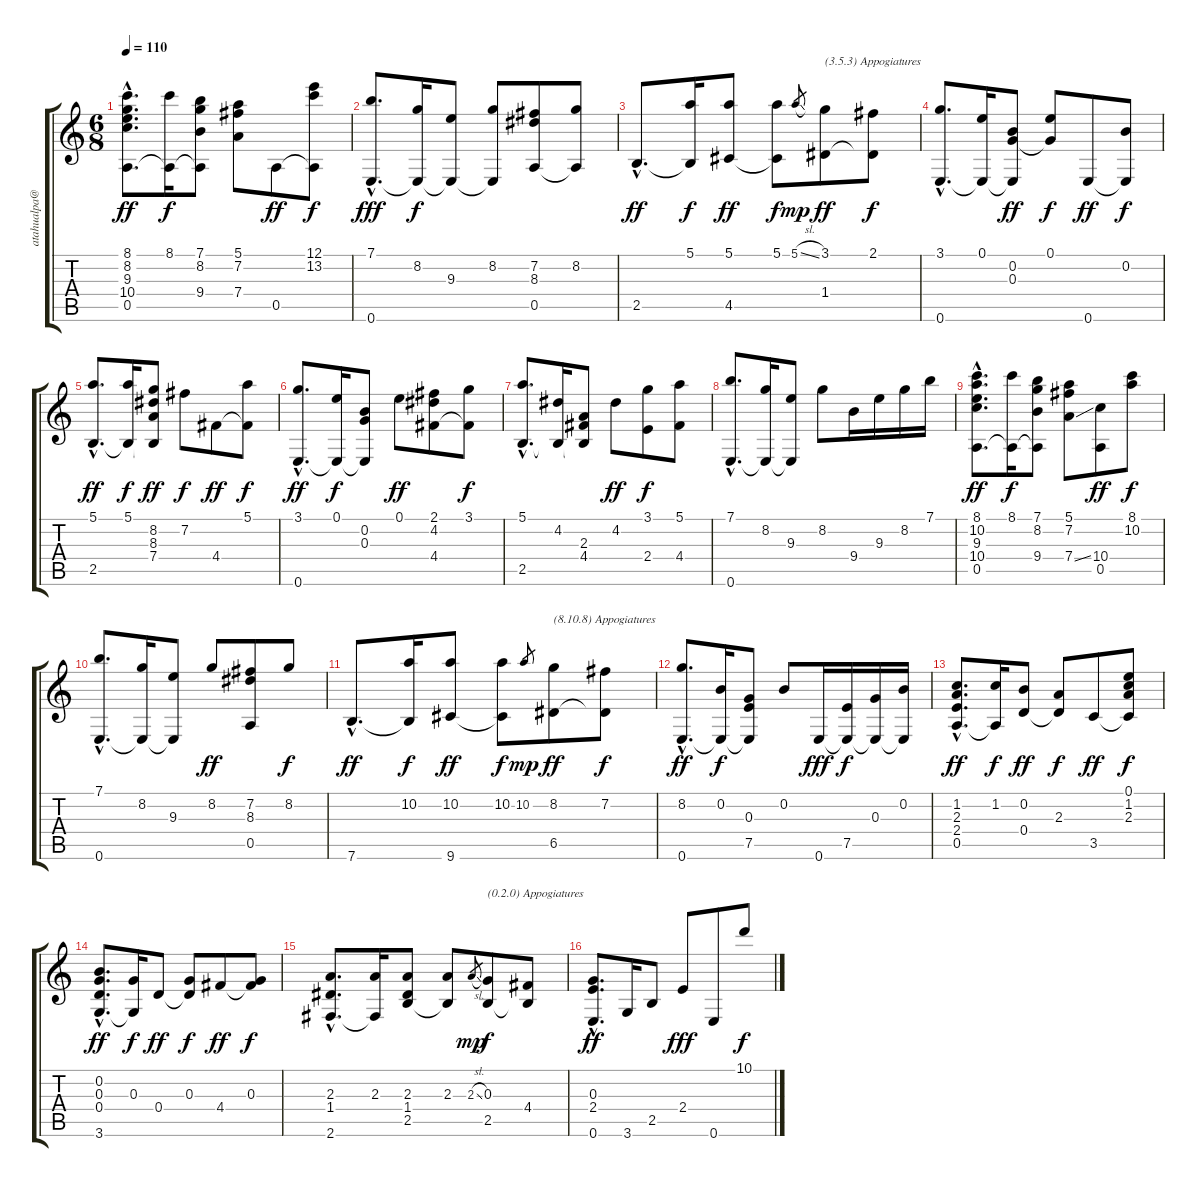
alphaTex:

\track ("" "atahualpa@") {instrument acousticguitarnylon}
\staff {score tabs}
\tuning (E4 B3 G3 D3 A2 E2) {hide}
\ts (6 8)
\tempo 110
\clef g2
\ks c
(8.1{hac} 8.2{hac} 9.3{hac} 10.4{hac} 0.5{hac}).8{d dy ff} (8.1 0.5{t}).16{dy f} (7.1 8.2 9.4 0.5{t}).8 (5.1 7.2 7.4).8 0.5.8{dy ff} (12.1 13.2 0.5{t}).8{dy f} |
(7.1{hac} 0.6{hac}).8{d dy fff} (8.2 0.6{t}).16{dy f} (9.3 0.6{t}).8 (8.2 0.6{t}).8 (7.2 8.3 0.5).8 (8.2 0.5{t}).8 |
2.5{hac}.8{d dy ff} (5.1 2.5{t}).16{dy f} (5.1 4.5).8{dy ff} (5.1 4.5{t}).8{dy f} 5.1{sl}.8{gr dy mp} (3.1 1.4).8{txt "(3.5.3) Appogiatures" dy ff} (2.1 1.4{t}).8{dy f} |
(3.1{hac} 0.6{hac}).8{d} (0.1 0.6{t}).16 (0.2 0.3 0.6{t}).8{dy ff} (0.1 0.3{t}).8{dy f} 0.6.8{dy ff} (0.2 0.6{t}).8{dy f} |
(5.1{hac} 2.5{hac}).8{d dy ff} (5.1 2.5{t}).16{dy f} (8.2 8.3 7.4 2.5{t}).8{dy ff} 7.2.8{dy f} 4.4.8{dy ff} (5.1 4.4{t}).8{dy f} |
(3.1{hac} 0.6{hac}).8{d dy ff} (0.1 0.6{t}).16{dy f} (0.2 0.3 0.6{t}).8 0.1.8{dy ff} (2.1 4.2 4.4).8 (3.1 4.4{t}).8{dy f} |
(5.1{hac} 2.5{hac}).8{d} (4.2 2.5{t}).16 (2.3 4.4 2.5{t}).8 4.2.8{dy ff} (3.1 2.4).8{dy f} (5.1 4.4).8 |
(7.1{hac} 0.6{hac}).8{d} (8.2 0.6{t}).16 (9.3 0.6{t}).8 8.2.8 9.4.16 9.3.16 8.2.16 7.1.16 |
(8.1{hac} 10.2{hac} 9.3{hac} 10.4{hac} 0.5{hac}).8{d dy ff} (8.1 0.5{t}).16{dy f} (7.1 8.2 9.4 0.5{t}).8 (5.1 7.2 7.4{ss}).8 (10.4 0.5).8{dy ff} (8.1 10.2).8{dy f} |
(7.1{hac} 0.6{hac}).8{d} (8.2 0.6{t}).16 (9.3 0.6{t}).8 8.2.8{dy ff} (7.2 8.3 0.5).8 8.2.8{dy f} |
7.6{hac}.8{d dy ff} (10.2 7.6{t}).16{dy f} (10.2 9.6).8{dy ff} (10.2 9.6{t}).8{dy f} 10.2.8{gr dy mp} (8.2 6.5).8{txt "(8.10.8) Appogiatures" dy ff} (7.2 6.5{t}).8{dy f} |
(8.2{hac} 0.6{hac}).8{d dy ff} (0.2 0.6{t}).16{dy f} (0.3 7.5 0.6{t}).8 0.2.8 0.6.16{dy fff} (7.5 0.6{t}).16{dy f} (0.3 0.6{t}).16 (0.2 0.6{t}).16 |
(1.2{hac} 2.3{hac} 2.4{hac} 0.5{hac}).8{d dy ff} (1.2 0.5{t}).16{dy f} (0.2 0.4).8{dy ff} (2.3 0.4{t}).8{dy f} 3.5.8{dy ff} (0.1 1.2 2.3 3.5{t}).8{dy f} |
(0.2{hac} 0.3{hac} 0.4{hac} 3.6{hac}).8{d dy ff} (0.3 3.6{t}).16{dy f} 0.4.8{dy ff} (0.3 0.4{t}).8{dy f} 4.4.8{dy ff} (0.3 4.4{t}).8{dy f} |
(2.3{hac} 1.4{hac} 2.6{hac}).8{d} (2.3 2.6{t}).16 (2.3 1.4 2.5).8 (2.3 2.5{t}).8 2.3{sl}.8{gr dy mp} (0.3 2.5).8{txt "(0.2.0) Appogiatures" dy f} (4.4 2.5{t}).8 |
(0.3{hac} 2.4{hac} 0.6{hac}).8{d dy ff} 3.6.16 2.5.8 2.4.8{dy fff} 0.6.8 10.1.8{dy f}
